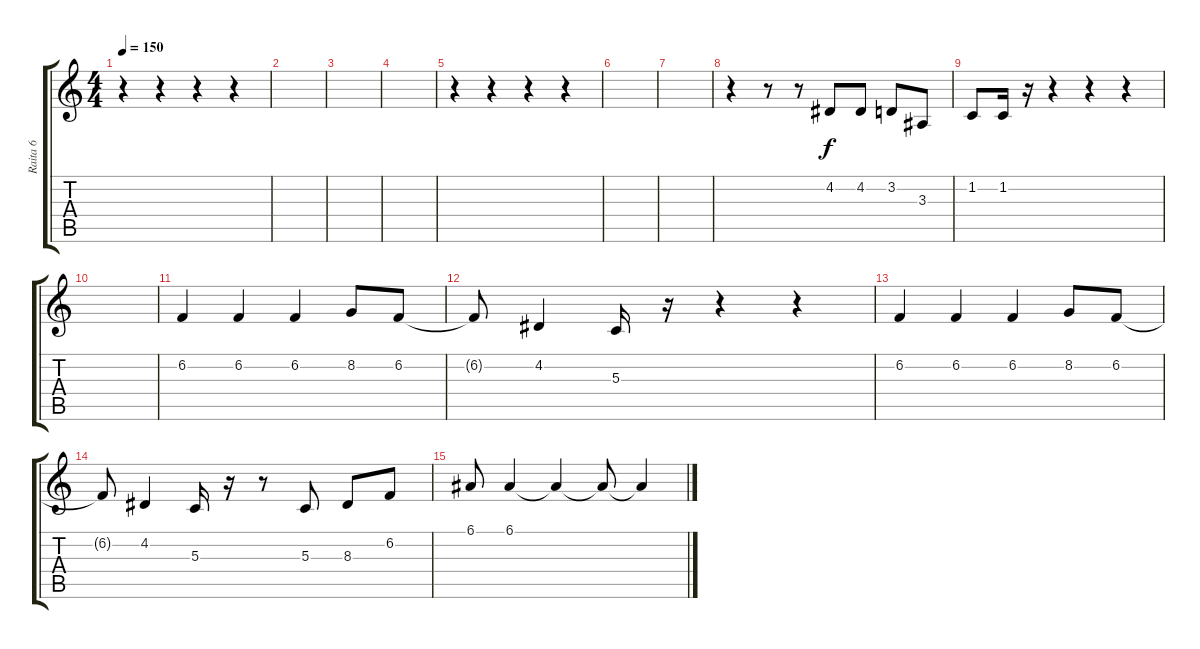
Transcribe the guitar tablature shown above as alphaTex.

\track ("Raita 6" "Raita 6") {instrument lead2sawtooth}
\staff {score tabs}
\tuning (E4 B3 G3 D3 A2 E2) {hide}
\ts (4 4)
\tempo 150
\clef g2
\ks c
r.4{dy f} r.4 r.4 r.4 |
|
|
|
r.4 r.4 r.4 r.4 |
|
|
r.4 r.8 r.8 4.2.8 4.2.8 3.2.8 3.3.8 |
1.2.8 1.2.16 r.16 r.4 r.4 r.4 |
|
6.2.4 6.2.4 6.2.4 8.2.8 6.2.8 |
6.2{t}.8 4.2.4 5.3.16 r.16 r.4 r.4 |
6.2.4 6.2.4 6.2.4 8.2.8 6.2.8 |
6.2{t}.8 4.2.4 5.3.16 r.16 r.8 5.3.8 8.3.8 6.2.8 |
6.1.8 6.1.4 6.1{t}.4{volume 12} 6.1{t}.8{volume 10} 6.1{t}.4{volume 8}
